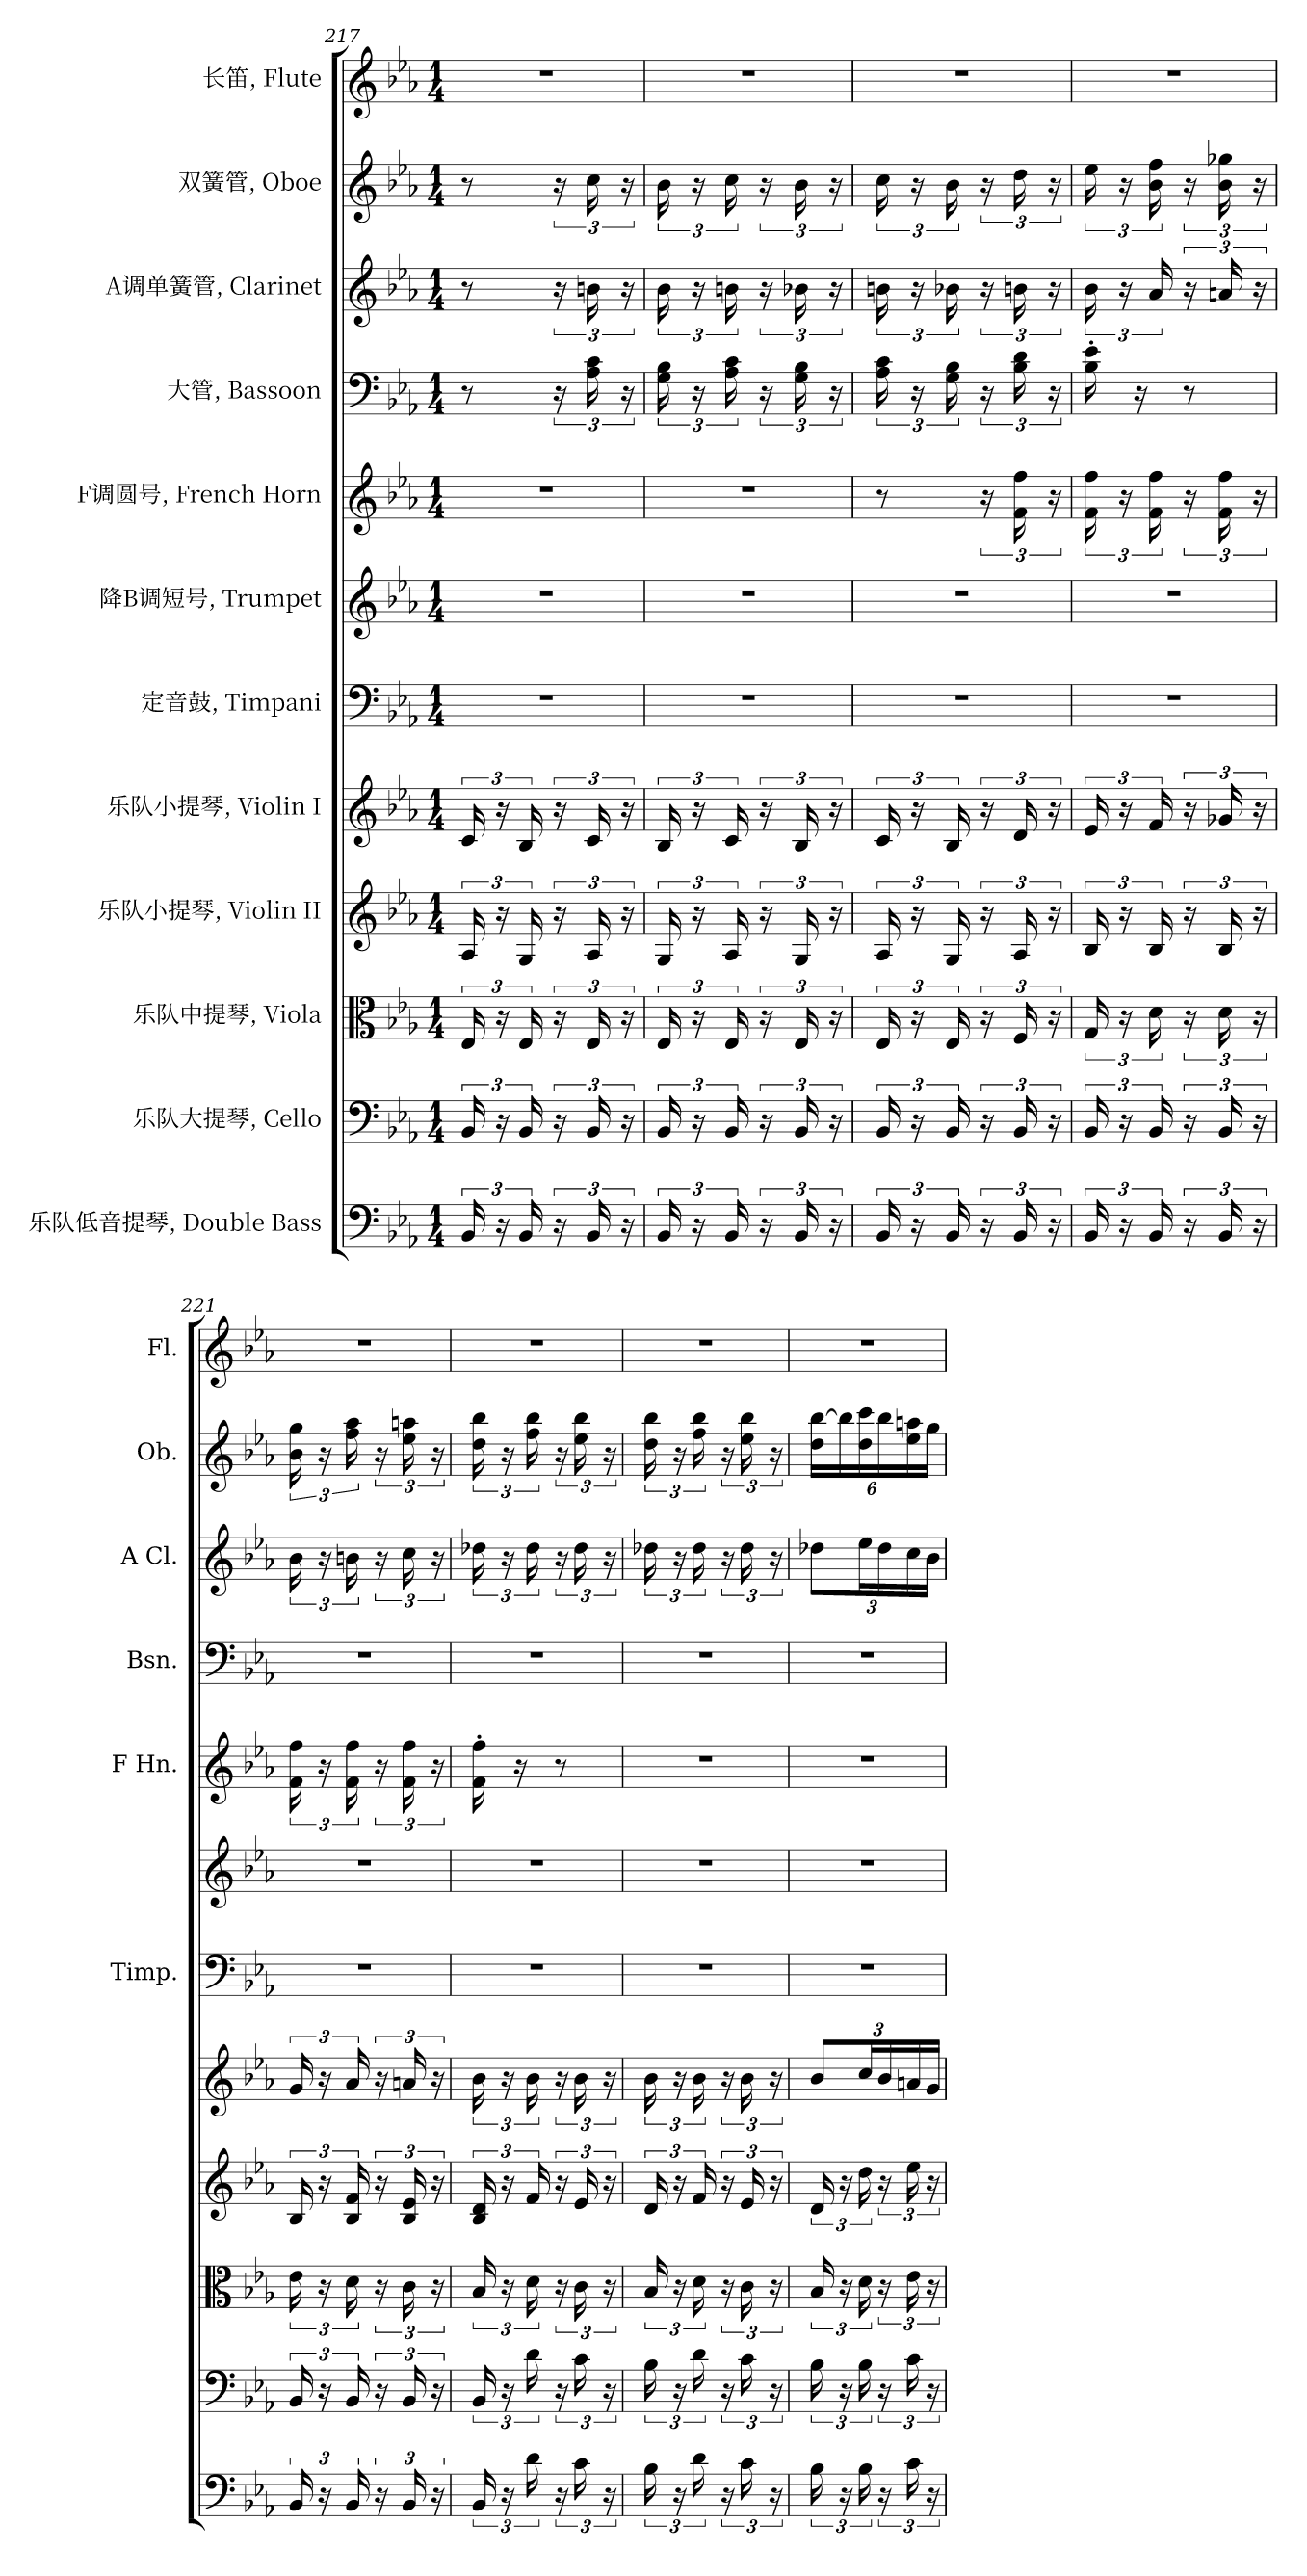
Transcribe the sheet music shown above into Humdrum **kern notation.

**kern	**kern	**kern	**kern	**kern	**kern	**kern	**kern	**kern	**kern	**kern	**kern
*part12	*part11	*part10	*part9	*part8	*part7	*part6	*part5	*part4	*part3	*part2	*part1
*staff12	*staff11	*staff10	*staff9	*staff8	*staff7	*staff6	*staff5	*staff4	*staff3	*staff2	*staff1
*I"乐队低音提琴, Double Bass	*I"乐队大提琴, Cello	*I"乐队中提琴, Viola	*I"乐队小提琴, Violin II	*I"乐队小提琴, Violin I	*I"定音鼓, Timpani	*I"降B调短号, Trumpet	*I"F调圆号, French Horn	*I"大管, Bassoon	*I"A调单簧管, Clarinet	*I"双簧管, Oboe	*I"长笛, Flute
*	*	*	*	*	*I'Timp.	*	*I'F Hn.	*I'Bsn.	*I'A Cl.	*I'Ob.	*I'Fl.
*clefF4	*clefF4	*clefC3	*clefG2	*clefG2	*clefF4	*clefG2	*clefG2	*clefF4	*clefG2	*clefG2	*clefG2
*ITrd7c12	*	*	*	*	*	*ITrd1c2	*ITrd4c7	*	*ITrd2c3	*	*
*k[b-e-a-]	*k[b-e-a-]	*k[b-e-a-]	*k[b-e-a-]	*k[b-e-a-]	*k[b-e-a-]	*k[b-e-a-d-g-]	*k[b-e-a-d-]	*k[b-e-a-]	*k[]	*k[b-e-a-]	*k[b-e-a-]
*M1/4	*M1/4	*M1/4	*M1/4	*M1/4	*M1/4	*M1/4	*M1/4	*M1/4	*M1/4	*M1/4	*M1/4
=217	=217	=217	=217	=217	=217	=217	=217	=217	=217	=217	=217
24BBB-/	24BB-/	24E-/	24A-/	24c/	4r	4r	4r	8r	8r	8r	4r
24r	24r	24r	24r	24r	.	.	.	.	.	.	.
24BBB-/	24BB-/	24E-/	24G/	24B-/	.	.	.	.	.	.	.
24r	24r	24r	24r	24r	.	.	.	24r	24r	24r	.
24BBB-/	24BB-/	24E-/	24A-/	24c/	.	.	.	24A-\ 24c\	24g#X\	24cc\	.
24r	24r	24r	24r	24r	.	.	.	24r	24r	24r	.
=218	=218	=218	=218	=218	=218	=218	=218	=218	=218	=218	=218
24BBB-/	24BB-/	24E-/	24G/	24B-/	4r	4r	4r	24G\ 24B-\	24g\	24b-\	4r
24r	24r	24r	24r	24r	.	.	.	24r	24r	24r	.
24BBB-/	24BB-/	24E-/	24A-/	24c/	.	.	.	24A-\ 24c\	24g#X\	24cc\	.
24r	24r	24r	24r	24r	.	.	.	24r	24r	24r	.
24BBB-/	24BB-/	24E-/	24G/	24B-/	.	.	.	24G\ 24B-\	24gn\	24b-\	.
24r	24r	24r	24r	24r	.	.	.	24r	24r	24r	.
=219	=219	=219	=219	=219	=219	=219	=219	=219	=219	=219	=219
24BBB-/	24BB-/	24E-/	24A-/	24c/	4r	4r	8r	24A-\ 24c\	24g#X\	24cc\	4r
24r	24r	24r	24r	24r	.	.	.	24r	24r	24r	.
24BBB-/	24BB-/	24E-/	24G/	24B-/	.	.	.	24G\ 24B-\	24gn\	24b-\	.
24r	24r	24r	24r	24r	.	.	24r	24r	24r	24r	.
24BBB-/	24BB-/	24F/	24A-/	24d/	.	.	24B-\ 24b-\	24B-\ 24d\	24g#X\	24dd\	.
24r	24r	24r	24r	24r	.	.	24r	24r	24r	24r	.
!!LO:PB:g=z
=220	=220	=220	=220	=220	=220	=220	=220	=220	=220	=220	=220
24BBB-/	24BB-/	24G/	24B-/	24e-/	4r	4r	24B-\ 24b-\	16B-\' 16e-\'	24g\	24ee-\	4r
24r	24r	24r	24r	24r	.	.	24r	.	24r	24r	.
.	.	.	.	.	.	.	.	16r	.	.	.
24BBB-/	24BB-/	24d\	24B-/	24f/	.	.	24B-\ 24b-\	.	24f/	24b-\ 24ff\	.
24r	24r	24r	24r	24r	.	.	24r	8r	24r	24r	.
24BBB-/	24BB-/	24d\	24B-/	24g-X/	.	.	24B-\ 24b-\	.	24f#X/	24b-\ 24gg-X\	.
24r	24r	24r	24r	24r	.	.	24r	.	24r	24r	.
=221	=221	=221	=221	=221	=221	=221	=221	=221	=221	=221	=221
24BBB-/	24BB-/	24e-\	24B-/	24g/	4r	4r	24B-\ 24b-\	4r	24g\	24b-\ 24gg\	4r
24r	24r	24r	24r	24r	.	.	24r	.	24r	24r	.
24BBB-/	24BB-/	24d\	24B-/ 24f/	24a-/	.	.	24B-\ 24b-\	.	24g#X\	24ff\ 24aa-\	.
24r	24r	24r	24r	24r	.	.	24r	.	24r	24r	.
24BBB-/	24BB-/	24c\	24B-/ 24e-/	24an/	.	.	24B-\ 24b-\	.	24a\	24ee-\ 24aan\	.
24r	24r	24r	24r	24r	.	.	24r	.	24r	24r	.
=222	=222	=222	=222	=222	=222	=222	=222	=222	=222	=222	=222
24BBB-/	24BB-/	24B-/	24B-/ 24d/	24b-\	4r	4r	16B-\' 16b-\'	4r	24b-X\	24dd\ 24bb-\	4r
24r	24r	24r	24r	24r	.	.	.	.	24r	24r	.
.	.	.	.	.	.	.	16r	.	.	.	.
24D\	24d\	24d\	24f/	24b-\	.	.	.	.	24b-\	24ff\ 24bb-\	.
24r	24r	24r	24r	24r	.	.	8r	.	24r	24r	.
24C\	24c\	24c\	24e-/	24b-\	.	.	.	.	24b-\	24ee-\ 24bb-\	.
24r	24r	24r	24r	24r	.	.	.	.	24r	24r	.
=223	=223	=223	=223	=223	=223	=223	=223	=223	=223	=223	=223
24BB-\	24B-\	24B-/	24d/	24b-\	4r	4r	4r	4r	24b-X\	24dd\ 24bb-\	4r
24r	24r	24r	24r	24r	.	.	.	.	24r	24r	.
24D\	24d\	24d\	24f/	24b-\	.	.	.	.	24b-\	24ff\ 24bb-\	.
24r	24r	24r	24r	24r	.	.	.	.	24r	24r	.
24C\	24c\	24c\	24e-/	24b-\	.	.	.	.	24b-\	24ee-\ 24bb-\	.
24r	24r	24r	24r	24r	.	.	.	.	24r	24r	.
!!LO:PB:g=z
=224	=224	=224	=224	=224	=224	=224	=224	=224	=224	=224	=224
*	*	*	*	*Xbrackettup	*	*	*	*	*Xbrackettup	*Xbrackettup	*
24BB-\	24B-\	24B-/	24d/	12b-/L	4r	4r	4r	4r	12b-X\L	24dd\ [24bb-\LL	4r
24r	24r	24r	24r	.	.	.	.	.	.	24bb-\]	.
24BB-\	24B-\	24d\	24dd\	24cc/L	.	.	.	.	24cc\L	24dd\ 24ccc\	.
24r	24r	24r	24r	24b-/	.	.	.	.	24b-\	24bb-\	.
24C\	24c\	24e-\	24ee-\	24an/	.	.	.	.	24a\	24ee-\ 24aan\	.
24r	24r	24r	24r	24g/JJ	.	.	.	.	24g\JJ	24gg\JJ	.
=	=	=	=	=	=	=	=	=	=	=	=
*-	*-	*-	*-	*-	*-	*-	*-	*-	*-	*-	*-
